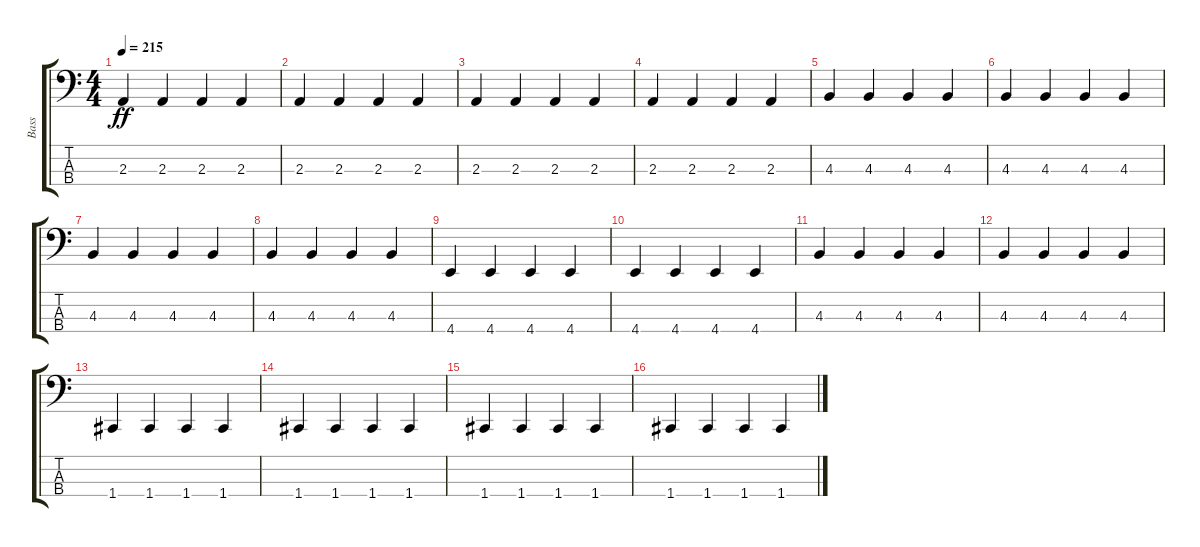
\track ("Bass" "Bass") {instrument electricbassfinger}
\staff {score tabs}
\tuning (F2 C2 G1 C1) {hide}
\ts (4 4)
\tempo 215
\clef f4
\ks c
2.3.4{dy ff} 2.3.4 2.3.4 2.3.4 |
2.3.4 2.3.4 2.3.4 2.3.4 |
2.3.4 2.3.4 2.3.4 2.3.4 |
2.3.4 2.3.4 2.3.4 2.3.4 |
4.3.4 4.3.4 4.3.4 4.3.4 |
4.3.4 4.3.4 4.3.4 4.3.4 |
4.3.4 4.3.4 4.3.4 4.3.4 |
4.3.4 4.3.4 4.3.4 4.3.4 |
4.4.4 4.4.4 4.4.4 4.4.4 |
4.4.4 4.4.4 4.4.4 4.4.4 |
4.3.4 4.3.4 4.3.4 4.3.4 |
4.3.4 4.3.4 4.3.4 4.3.4 |
1.4.4 1.4.4 1.4.4 1.4.4 |
1.4.4 1.4.4 1.4.4 1.4.4 |
1.4.4 1.4.4 1.4.4 1.4.4 |
1.4.4 1.4.4 1.4.4 1.4.4
